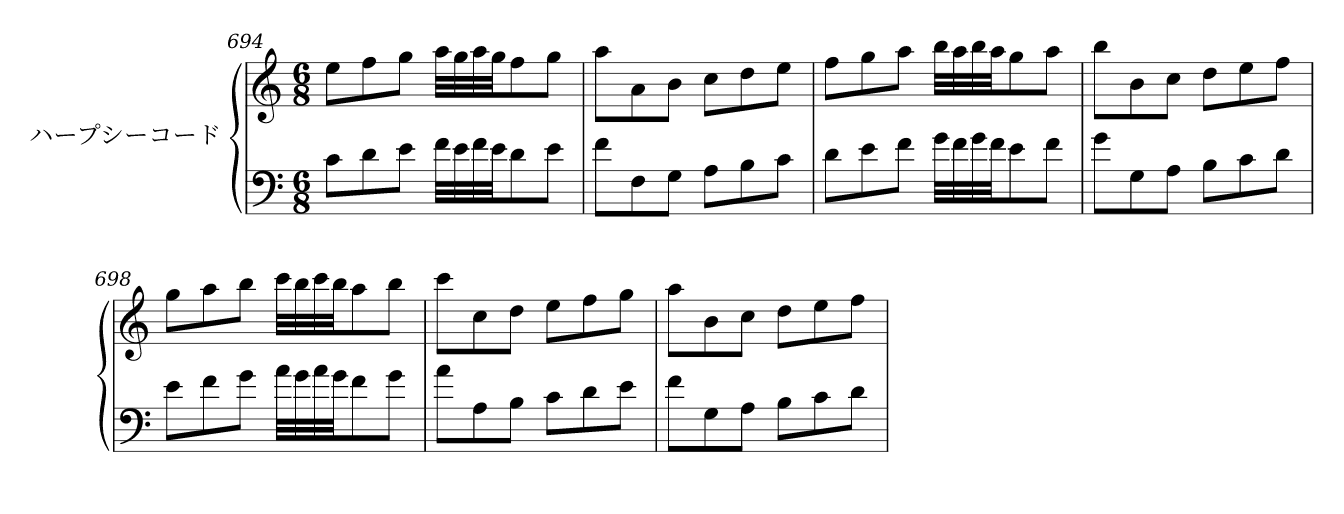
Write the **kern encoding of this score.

**kern	**kern
*part1	*part1
*staff2	*staff1
*I"ハープシーコード	*
*clefF4	*clefG2
*k[]	*k[]
*M6/8	*M6/8
=694	=694
8c\L	8ee\L
8d\	8ff\
8e\J	8gg\J
32f\LLL	32aa\LLL
32e\	32gg\
32f\	32aa\
32e\JJ	32gg\JJ
8d\	8ff\
8e\J	8gg\J
=695	=695
8f\L	8aa\L
8F\	8a\
8G\J	8b\J
8A\L	8cc\L
8B\	8dd\
8c\J	8ee\J
=696	=696
8d\L	8ff\L
8e\	8gg\
8f\J	8aa\J
32g\LLL	32bb\LLL
32f\	32aa\
32g\	32bb\
32f\JJ	32aa\JJ
8e\	8gg\
8f\J	8aa\J
=697	=697
8g\L	8bb\L
8G\	8b\
8A\J	8cc\J
8B\L	8dd\L
8c\	8ee\
8d\J	8ff\J
!!LO:LB:g=z
=698	=698
8e\L	8gg\L
8f\	8aa\
8g\J	8bb\J
32a\LLL	32ccc\LLL
32g\	32bb\
32a\	32ccc\
32g\JJ	32bb\JJ
8f\	8aa\
8g\J	8bb\J
=699	=699
8a\L	8ccc\L
8A\	8cc\
8B\J	8dd\J
8c\L	8ee\L
8d\	8ff\
8e\J	8gg\J
=700	=700
8f\L	8aa\L
8G\	8b\
8A\J	8cc\J
8B\L	8dd\L
8c\	8ee\
8d\J	8ff\J
=	=
*-	*-
